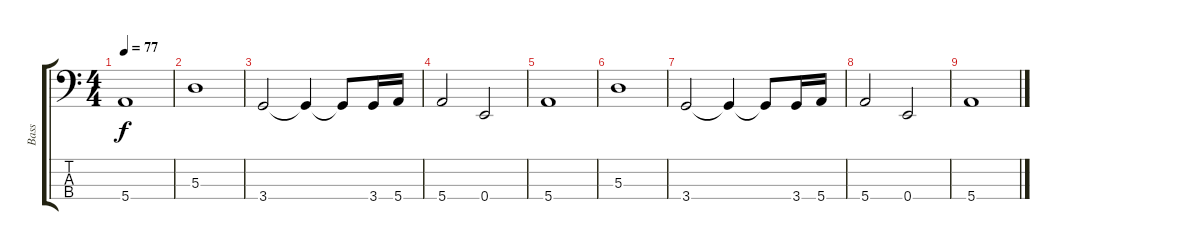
\track ("Bass" "Bass") {instrument electricbassfinger}
\staff {score tabs}
\tuning (G2 D2 A1 E1) {hide}
\ts (4 4)
\tempo 77
\clef f4
\ks c
5.4.1{dy f instrument electricbassfinger} |
5.3.1 |
3.4.2 3.4{t}.4 3.4{t}.8 3.4.16 5.4.16 |
5.4.2 0.4.2 |
5.4.1 |
5.3.1 |
3.4.2 3.4{t}.4 3.4{t}.8 3.4.16 5.4.16 |
5.4.2 0.4.2 |
5.4.1
